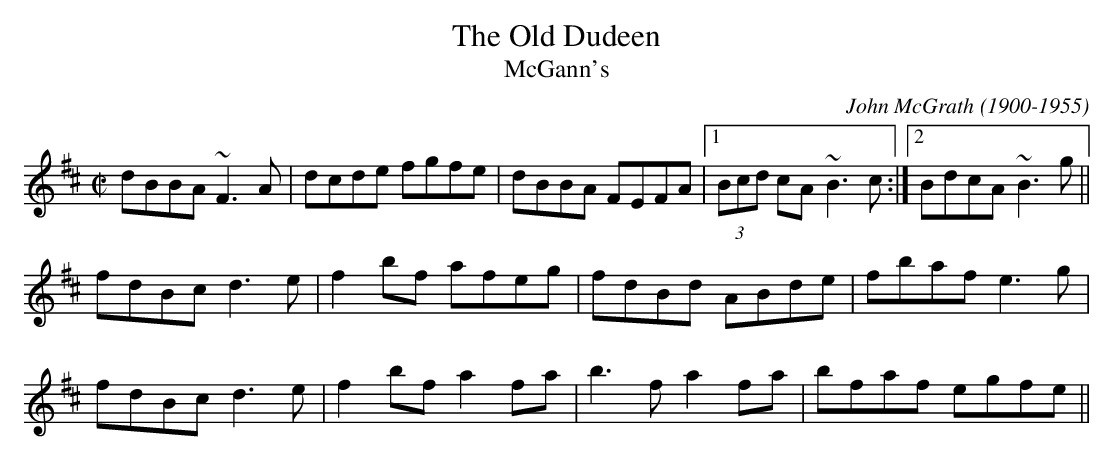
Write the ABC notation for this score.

X:1
T:Old Dudeen, The
T:McGann's
C:John McGrath (1900-1955)
M:C|
L:1/8
K:Bm
dBBA ~F3A | dcde fgfe | dBBA FEFA |1 (3Bcd cA ~B3c :|2 BdcA ~B3g ||
fdBc d3e | f2bf afeg | fdBd ABde | fbaf e3g |
fdBc d3e | f2bf a2fa | b3f a2fa | bfaf egfe ||
